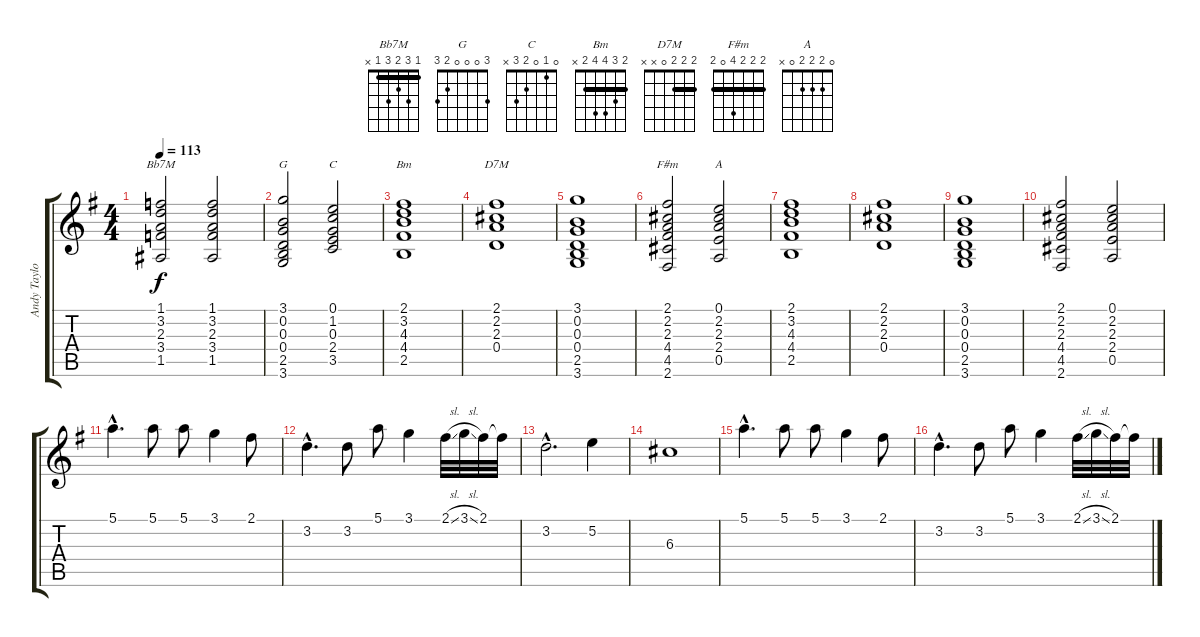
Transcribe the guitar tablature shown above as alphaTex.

\track ("Andy Taylor" "Andy Taylo") {instrument electricguitarmuted}
\staff {score tabs}
\tuning (E4 B3 G3 D3 A2 E2) {hide}
\chord ("Bb7M" 1 3 2 3 1 x) {barre 1}
\chord ("G" 3 0 0 0 2 3)
\chord ("C" 0 1 0 2 3 x)
\chord ("Bm" 2 3 4 4 2 x) {barre 2}
\chord ("D7M" 2 2 2 0 x x) {barre 2}
\chord ("F#m" 2 2 2 4 0 2) {barre 2}
\chord ("A" 0 2 2 2 0 x)
\ts (4 4)
\tempo 113
\clef g2
\ks g
(1.1 3.2 2.3 3.4 1.5).2{ch "Bb7M" dy f} (1.1 3.2 2.3 3.4 1.5).2 |
(3.1 0.2 0.3 0.4 2.5 3.6).2{ch "G"} (0.1 1.2 0.3 2.4 3.5).2{ch "C"} |
(2.1 3.2 4.3 4.4 2.5).1{ch "Bm"} |
(2.1 2.2 2.3 0.4).1{ch "D7M"} |
(3.1 0.2 0.3 0.4 2.5 3.6).1 |
(2.1 2.2 2.3 4.4 4.5 2.6).2{ch "F#m"} (0.1 2.2 2.3 2.4 0.5).2{ch "A"} |
(2.1 3.2 4.3 4.4 2.5).1 |
(2.1 2.2 2.3 0.4).1 |
(3.1 0.2 0.3 0.4 2.5 3.6).1 |
(2.1 2.2 2.3 4.4 4.5 2.6).2 (0.1 2.2 2.3 2.4 0.5).2 |
5.1{hac}.4{d volume 11 instrument overdrivenguitar} 5.1.8 5.1.8 3.1.4 2.1.8 |
3.2{hac}.4{d instrument overdrivenguitar} 3.2.8 5.1.8 3.1.4 2.1{sl}.32 3.1{sl}.32 2.1.32 2.1{t}.32 |
3.2{hac}.2{d} 5.2.4 |
6.3.1 |
5.1{hac}.4{d instrument overdrivenguitar} 5.1.8 5.1.8 3.1.4 2.1.8 |
3.2{hac}.4{d instrument overdrivenguitar} 3.2.8 5.1.8 3.1.4 2.1{sl}.32 3.1{sl}.32 2.1.32 2.1{t}.32
